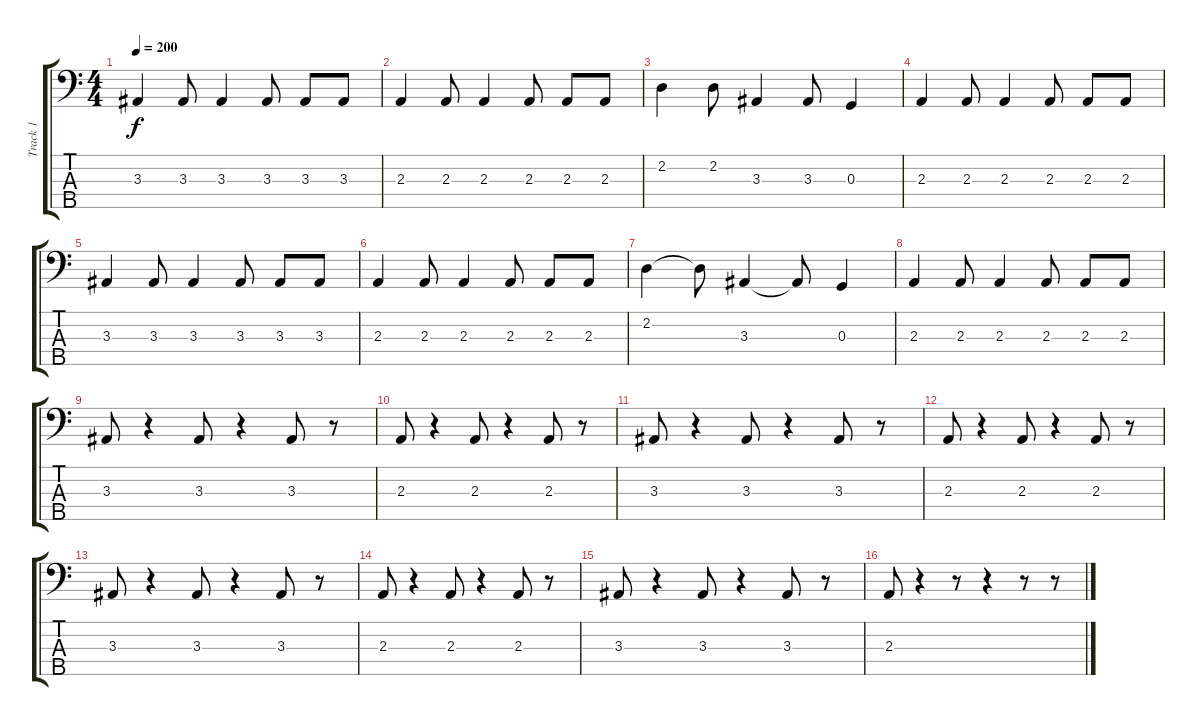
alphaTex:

\track ("Track 1" "Track 1") {instrument electricbasspick}
\staff {score tabs}
\tuning (F2 C2 G1 D1 A0) {hide}
\ts (4 4)
\tempo 200
\clef f4
\ks c
3.3.4{dy f} 3.3.8 3.3.4 3.3.8 3.3.8 3.3.8 |
2.3.4 2.3.8 2.3.4 2.3.8 2.3.8 2.3.8 |
2.2.4 2.2.8 3.3.4 3.3.8 0.3.4 |
2.3.4 2.3.8 2.3.4 2.3.8 2.3.8 2.3.8 |
3.3.4 3.3.8 3.3.4 3.3.8 3.3.8 3.3.8 |
2.3.4 2.3.8 2.3.4 2.3.8 2.3.8 2.3.8 |
2.2.4 2.2{t}.8 3.3.4 3.3{t}.8 0.3.4 |
2.3.4 2.3.8 2.3.4 2.3.8 2.3.8 2.3.8 |
3.3.8 r.4 3.3.8 r.4 3.3.8 r.8 |
2.3.8 r.4 2.3.8 r.4 2.3.8 r.8 |
3.3.8 r.4 3.3.8 r.4 3.3.8 r.8 |
2.3.8 r.4 2.3.8 r.4 2.3.8 r.8 |
3.3.8 r.4 3.3.8 r.4 3.3.8 r.8 |
2.3.8 r.4 2.3.8 r.4 2.3.8 r.8 |
3.3.8 r.4 3.3.8 r.4 3.3.8 r.8 |
2.3.8 r.4 r.8 r.4 r.8 r.8
